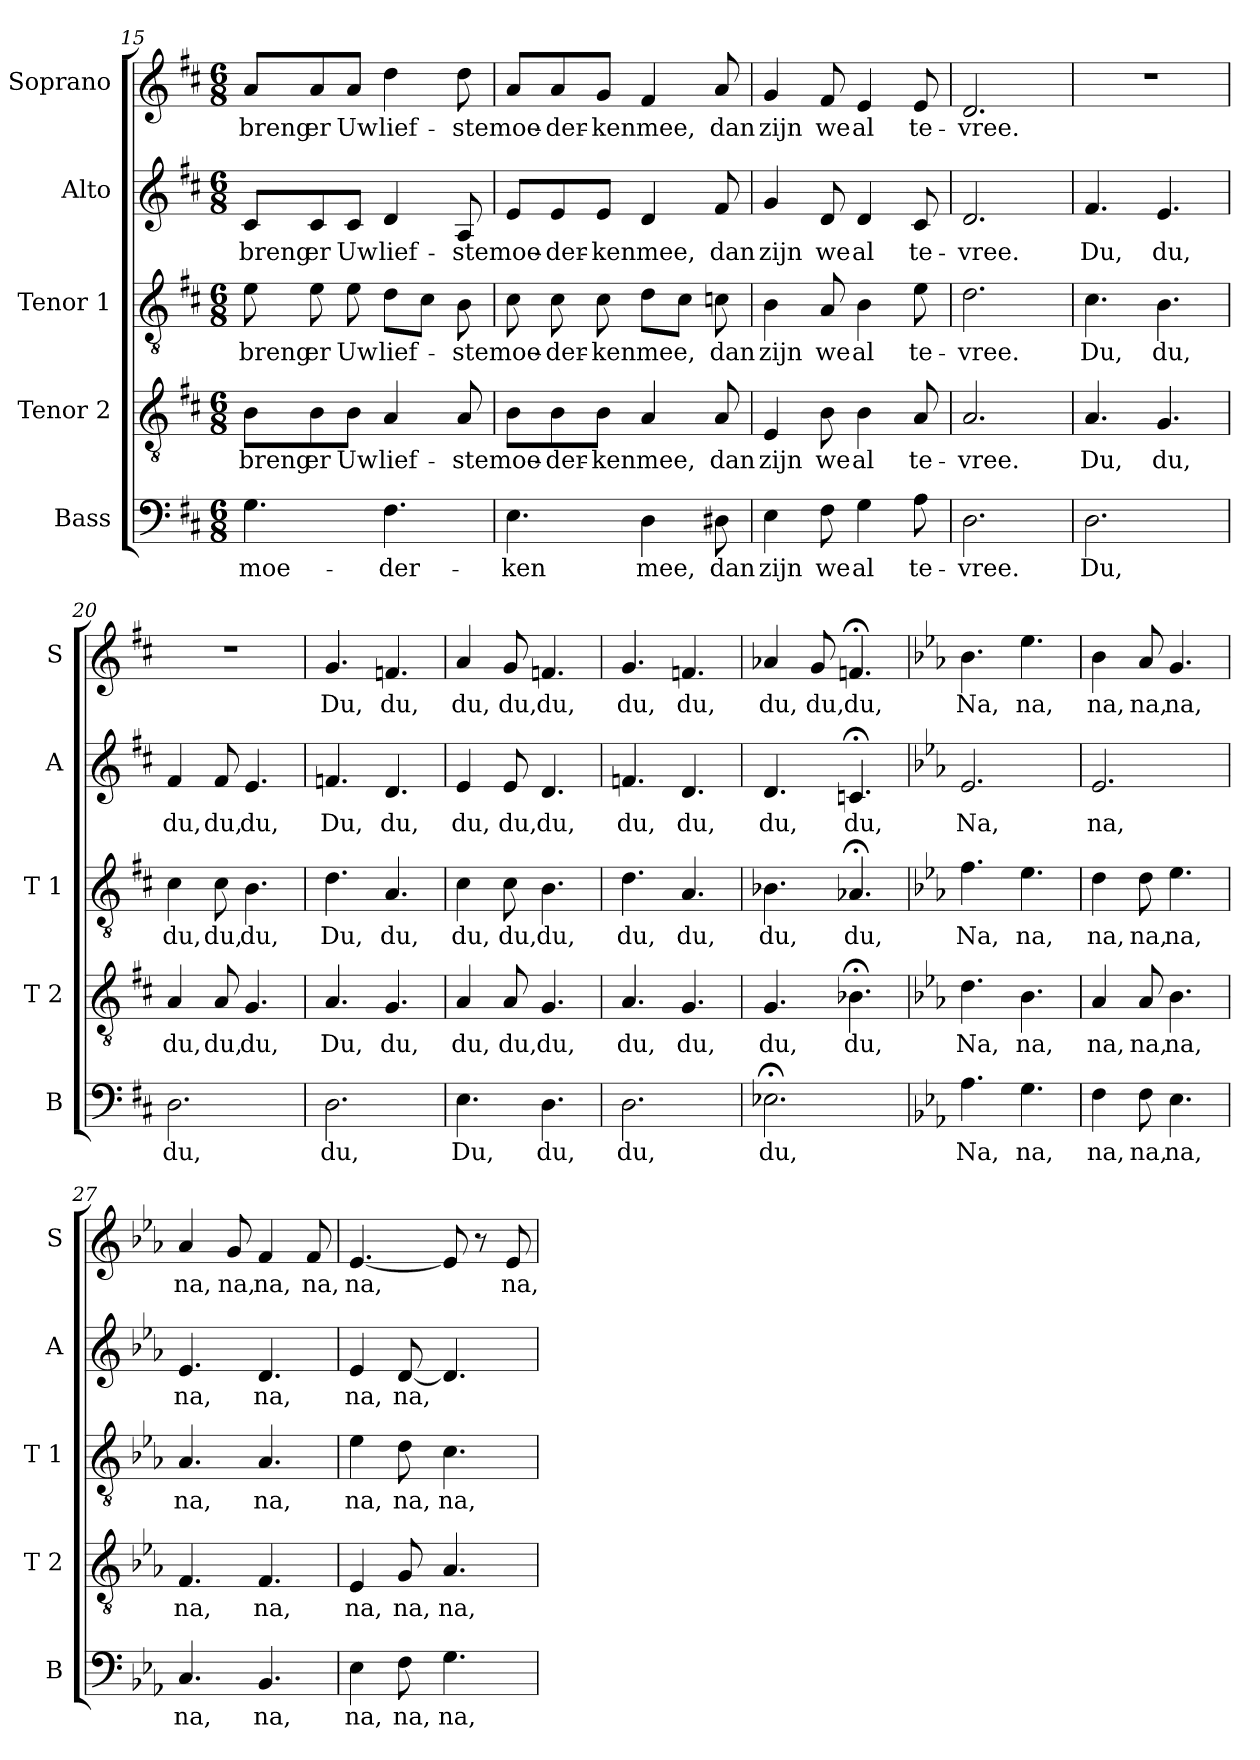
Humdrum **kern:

**kern	**text	**kern	**text	**kern	**text	**kern	**text	**kern	**text
*part5	*part5	*part4	*part4	*part3	*part3	*part2	*part2	*part1	*part1
*staff5	*staff5	*staff4	*staff4	*staff3	*staff3	*staff2	*staff2	*staff1	*staff1
*I"Bass	*	*I"Tenor 2	*	*I"Tenor 1	*	*I"Alto	*	*I"Soprano	*
*I'B	*	*I'T 2	*	*I'T 1	*	*I'A	*	*I'S	*
*clefF4	*	*clefGv2	*	*clefGv2	*	*clefG2	*	*clefG2	*
*k[f#c#]	*	*k[f#c#]	*	*k[f#c#]	*	*k[f#c#]	*	*k[f#c#]	*
*D:	*	*D:	*	*D:	*	*D:	*	*D:	*
*M6/8	*	*M6/8	*	*M6/8	*	*M6/8	*	*M6/8	*
=15	=15	=15	=15	=15	=15	=15	=15	=15	=15
!	!LO:LY:b	!	!LO:LY:b	!	!LO:LY:b	!	!LO:LY:b	!	!LO:LY:b
4.G\	moe-	8B\L	breng	8e\	breng	8c#/L	breng	8a/L	breng
!	!	!	!LO:LY:b	!	!LO:LY:b	!	!LO:LY:b	!	!LO:LY:b
.	.	8B\	er	8e\	er	8c#/	er	8a/	er
!	!	!	!LO:LY:b	!	!LO:LY:b	!	!LO:LY:b	!	!LO:LY:b
.	.	8B\J	Uw	8e\	Uw	8c#/J	Uw	8a/J	Uw
!	!LO:LY:b	!	!LO:LY:b	!	!LO:LY:b	!	!LO:LY:b	!	!LO:LY:b
4.F#\	-der-	4A/	lief-	8d\L	lief-	4d/	lief-	4dd\	lief-
.	.	.	.	8c#\J	.	.	.	.	.
!	!	!	!LO:LY:b	!	!LO:LY:b	!	!LO:LY:b	!	!LO:LY:b
.	.	8A/	-ste	8B\	-ste	8A/	-ste	8dd\	-ste
=16	=16	=16	=16	=16	=16	=16	=16	=16	=16
!	!LO:LY:b	!	!LO:LY:b	!	!LO:LY:b	!	!LO:LY:b	!	!LO:LY:b
4.E\	-ken	8B\L	moe-	8c#\	moe-	8e/L	moe-	8a/L	moe-
!	!	!	!LO:LY:b	!	!LO:LY:b	!	!LO:LY:b	!	!LO:LY:b
.	.	8B\	-der-	8c#\	-der-	8e/	-der-	8a/	-der-
!	!	!	!LO:LY:b	!	!LO:LY:b	!	!LO:LY:b	!	!LO:LY:b
.	.	8B\J	-ken	8c#\	-ken	8e/J	-ken	8g/J	-ken
!	!LO:LY:b	!	!LO:LY:b	!	!LO:LY:b	!	!LO:LY:b	!	!LO:LY:b
4D\	mee,	4A/	mee,	8d\L	mee,	4d/	mee,	4f#/	mee,
.	.	.	.	8c#\J	.	.	.	.	.
!	!LO:LY:b	!	!LO:LY:b	!	!LO:LY:b	!	!LO:LY:b	!	!LO:LY:b
8D#X\	dan	8A/	dan	8cn\	dan	8f#/	dan	8a/	dan
!!LO:LB:g=z
=17	=17	=17	=17	=17	=17	=17	=17	=17	=17
!	!LO:LY:b	!	!LO:LY:b	!	!LO:LY:b	!	!LO:LY:b	!	!LO:LY:b
4E\	zijn	4E/	zijn	4B\	zijn	4g/	zijn	4g/	zijn
!	!LO:LY:b	!	!LO:LY:b	!	!LO:LY:b	!	!LO:LY:b	!	!LO:LY:b
8F#\	we	8B\	we	8A/	we	8d/	we	8f#/	we
!	!LO:LY:b	!	!LO:LY:b	!	!LO:LY:b	!	!LO:LY:b	!	!LO:LY:b
4G\	al	4B\	al	4B\	al	4d/	al	4e/	al
!	!LO:LY:b	!	!LO:LY:b	!	!LO:LY:b	!	!LO:LY:b	!	!LO:LY:b
8A\	te-	8A/	te-	8e\	te-	8c#/	te-	8e/	te-
=18	=18	=18	=18	=18	=18	=18	=18	=18	=18
!	!LO:LY:b	!	!LO:LY:b	!	!LO:LY:b	!	!LO:LY:b	!	!LO:LY:b
2.D\	-vree.	2.A/	-vree.	2.d\	-vree.	2.d/	-vree.	2.d/	-vree.
=19	=19	=19	=19	=19	=19	=19	=19	=19	=19
!	!LO:LY:b	!	!LO:LY:b	!	!LO:LY:b	!	!LO:LY:b	!	!
2.D\	Du,	4.A/	Du,	4.c#\	Du,	4.f#/	Du,	2.r	.
!	!	!	!LO:LY:b	!	!LO:LY:b	!	!LO:LY:b	!	!
.	.	4.G/	du,	4.B\	du,	4.e/	du,	.	.
=20	=20	=20	=20	=20	=20	=20	=20	=20	=20
!	!LO:LY:b	!	!LO:LY:b	!	!LO:LY:b	!	!LO:LY:b	!	!
2.D\	du,	4A/	du,	4c#\	du,	4f#/	du,	2.r	.
!	!	!	!LO:LY:b	!	!LO:LY:b	!	!LO:LY:b	!	!
.	.	8A/	du,	8c#\	du,	8f#/	du,	.	.
!	!	!	!LO:LY:b	!	!LO:LY:b	!	!LO:LY:b	!	!
.	.	4.G/	du,	4.B\	du,	4.e/	du,	.	.
=21	=21	=21	=21	=21	=21	=21	=21	=21	=21
!	!LO:LY:b	!	!LO:LY:b	!	!LO:LY:b	!	!LO:LY:b	!	!LO:LY:b
2.D\	du,	4.A/	Du,	4.d\	Du,	4.fn/	Du,	4.g/	Du,
!	!	!	!LO:LY:b	!	!LO:LY:b	!	!LO:LY:b	!	!LO:LY:b
.	.	4.G/	du,	4.A/	du,	4.d/	du,	4.fn/	du,
=22	=22	=22	=22	=22	=22	=22	=22	=22	=22
!	!LO:LY:b	!	!LO:LY:b	!	!LO:LY:b	!	!LO:LY:b	!	!LO:LY:b
4.E\	Du,	4A/	du,	4c#\	du,	4e/	du,	4a/	du,
!	!	!	!LO:LY:b	!	!LO:LY:b	!	!LO:LY:b	!	!LO:LY:b
.	.	8A/	du,	8c#\	du,	8e/	du,	8g/	du,
!	!LO:LY:b	!	!LO:LY:b	!	!LO:LY:b	!	!LO:LY:b	!	!LO:LY:b
4.D\	du,	4.G/	du,	4.B\	du,	4.d/	du,	4.fn/	du,
=23	=23	=23	=23	=23	=23	=23	=23	=23	=23
!	!LO:LY:b	!	!LO:LY:b	!	!LO:LY:b	!	!LO:LY:b	!	!LO:LY:b
2.D\	du,	4.A/	du,	4.d\	du,	4.fn/	du,	4.g/	du,
!	!	!	!LO:LY:b	!	!LO:LY:b	!	!LO:LY:b	!	!LO:LY:b
.	.	4.G/	du,	4.A/	du,	4.d/	du,	4.fn/	du,
=24	=24	=24	=24	=24	=24	=24	=24	=24	=24
!	!LO:LY:b	!	!LO:LY:b	!	!LO:LY:b	!	!LO:LY:b	!	!LO:LY:b
2.E-X;<\	du,	4.G/	du,	4.B-X\	du,	4.d/	du,	4a-X/	du,
!	!	!	!	!	!	!	!	!	!LO:LY:b
.	.	.	.	.	.	.	.	8g/	du,
!	!	!	!LO:LY:b	!	!LO:LY:b	!	!LO:LY:b	!	!LO:LY:b
.	.	4.B-X;<\	du,	4.A-X;</	du,	4.cn;</	du,	4.fn;</	du,
!!LO:LB:g=z
=25	=25	=25	=25	=25	=25	=25	=25	=25	=25
*k[b-e-a-]	*	*k[b-e-a-]	*	*k[b-e-a-]	*	*k[b-e-a-]	*	*k[b-e-a-]	*
*E-:	*	*E-:	*	*E-:	*	*E-:	*	*E-:	*
!	!LO:LY:b	!	!LO:LY:b	!	!LO:LY:b	!	!LO:LY:b	!	!LO:LY:b
4.A-\	Na,	4.d\	Na,	4.f\	Na,	2.e-/	Na,	4.b-\	Na,
!	!LO:LY:b	!	!LO:LY:b	!	!LO:LY:b	!	!	!	!LO:LY:b
4.G\	na,	4.B-\	na,	4.e-\	na,	.	.	4.ee-\	na,
=26	=26	=26	=26	=26	=26	=26	=26	=26	=26
!	!LO:LY:b	!	!LO:LY:b	!	!LO:LY:b	!	!LO:LY:b	!	!LO:LY:b
4F\	na,	4A-/	na,	4d\	na,	2.e-/	na,	4b-\	na,
!	!LO:LY:b	!	!LO:LY:b	!	!LO:LY:b	!	!	!	!LO:LY:b
8F\	na,	8A-/	na,	8d\	na,	.	.	8a-/	na,
!	!LO:LY:b	!	!LO:LY:b	!	!LO:LY:b	!	!	!	!LO:LY:b
4.E-\	na,	4.B-\	na,	4.e-\	na,	.	.	4.g/	na,
=27	=27	=27	=27	=27	=27	=27	=27	=27	=27
!	!LO:LY:b	!	!LO:LY:b	!	!LO:LY:b	!	!LO:LY:b	!	!LO:LY:b
4.C/	na,	4.F/	na,	4.A-/	na,	4.e-/	na,	4a-/	na,
!	!	!	!	!	!	!	!	!	!LO:LY:b
.	.	.	.	.	.	.	.	8g/	na,
!	!LO:LY:b	!	!LO:LY:b	!	!LO:LY:b	!	!LO:LY:b	!	!LO:LY:b
4.BB-/	na,	4.F/	na,	4.A-/	na,	4.d/	na,	4f/	na,
!	!	!	!	!	!	!	!	!	!LO:LY:b
.	.	.	.	.	.	.	.	8f/	na,
=28	=28	=28	=28	=28	=28	=28	=28	=28	=28
!	!LO:LY:b	!	!LO:LY:b	!	!LO:LY:b	!	!LO:LY:b	!	!LO:LY:b
4E-\	na,	4E-/	na,	4e-\	na,	4e-/	na,	[4.e-/	na,
!	!LO:LY:b	!	!LO:LY:b	!	!LO:LY:b	!	!LO:LY:b	!	!
8F\	na,	8G/	na,	8d\	na,	[8d/	na,	.	.
!	!LO:LY:b	!	!LO:LY:b	!	!LO:LY:b	!	!	!	!
4.G\	na,	4.A-/	na,	4.c\	na,	4.d/]	.	8e-/]	.
.	.	.	.	.	.	.	.	8r	.
!	!	!	!	!	!	!	!	!	!LO:LY:b
.	.	.	.	.	.	.	.	8e-/	na,
=	=	=	=	=	=	=	=	=	=
*-	*-	*-	*-	*-	*-	*-	*-	*-	*-
